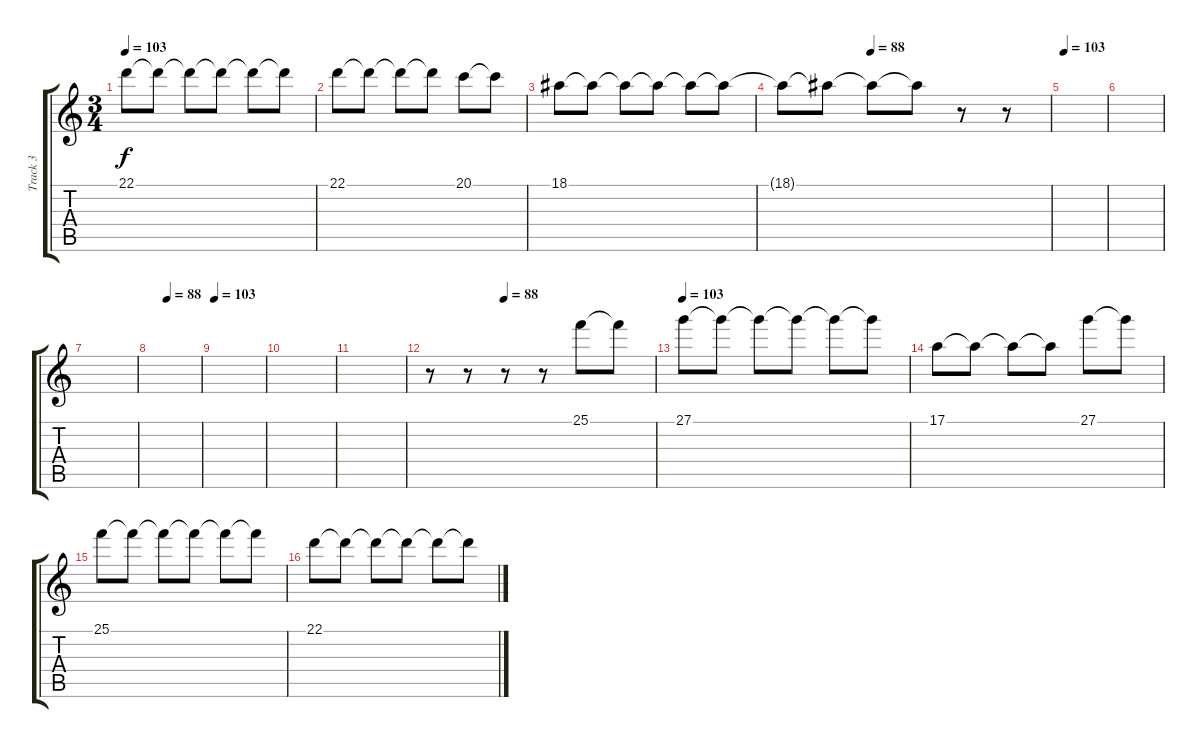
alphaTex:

\track ("Track 3" "Track 3") {instrument vibraphone}
\staff {score tabs}
\tuning (E4 B3 G3 D3 A2 E2) {hide}
\ts (3 4)
\tempo 103
\clef g2
\ks c
22.1.8{dy f} 22.1{t}.8 22.1{t}.8 22.1{t}.8 22.1{t}.8 22.1{t}.8 |
22.1.8 22.1{t}.8 22.1{t}.8 22.1{t}.8 20.1.8 20.1{t}.8 |
18.1.8 18.1{t}.8 18.1{t}.8 18.1{t}.8 18.1{t}.8 18.1{t}.8 |
\tempo (88 0.3333333333333333)
18.1{t}.8 18.1{t}.8 18.1{t}.8 18.1{t}.8 r.8 r.8 |
\tempo 103
|
|
|
\tempo (88 0.3333333333333333)
|
\tempo 103
|
|
|
\tempo (88 0.3333333333333333)
r.8 r.8 r.8 r.8 25.1.8 25.1{t}.8 |
\tempo 103
27.1.8 27.1{t}.8 27.1{t}.8 27.1{t}.8 27.1{t}.8 27.1{t}.8 |
17.1.8 17.1{t}.8 17.1{t}.8 17.1{t}.8 27.1.8 27.1{t}.8 |
25.1.8 25.1{t}.8 25.1{t}.8 25.1{t}.8 25.1{t}.8 25.1{t}.8 |
22.1.8 22.1{t}.8 22.1{t}.8 22.1{t}.8 22.1{t}.8 22.1{t}.8
